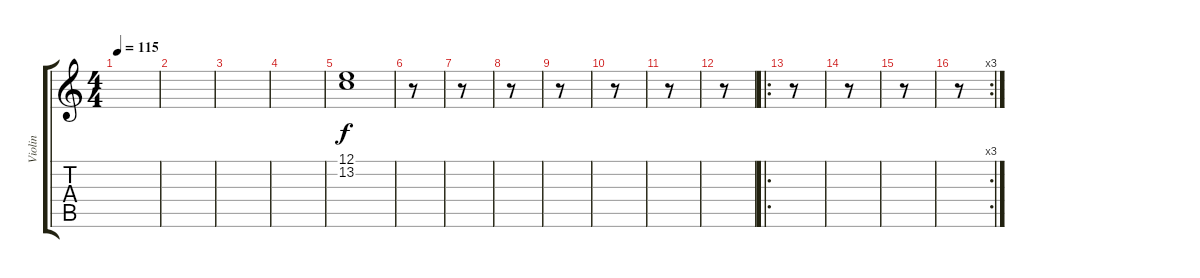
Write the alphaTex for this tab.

\track ("Violin" "Violin") {instrument violin}
\staff {score tabs}
\tuning (E4 B3 G3 D3 A2 E2) {hide}
\ts (4 4)
\tempo 115
\clef g2
\ks c
|
|
|
|
(12.1 13.2).1 |
r.8 |
r.8 |
r.8 |
r.8 |
r.8 |
r.8 |
r.8 |
\ro
r.8 |
r.8 |
r.8 |
\rc 3
r.8
